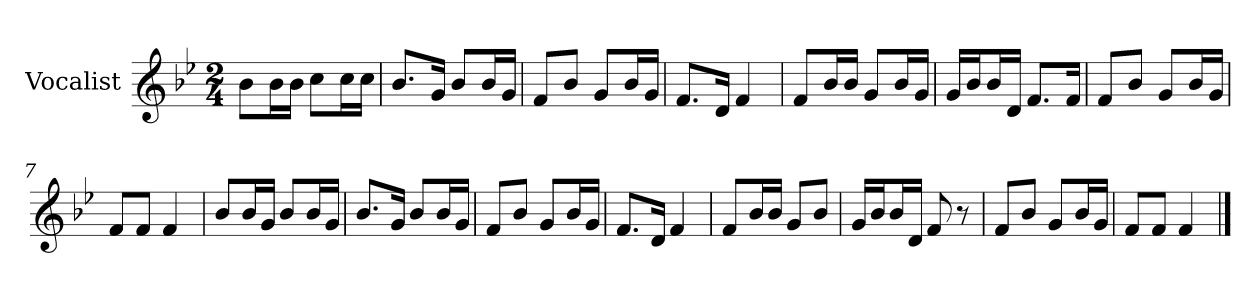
**kern
*part1
*staff1
*I"Vocalist
*k[b-e-]
*B-:
*M2/4
=
8b-L
16b-L
16b-JJ
8ccL
16ccL
16ccJJ
=1
8.b-L
16gJk
8b-L
16b-L
16gJJ
=2
8fL
8b-J
8gL
16b-L
16gJJ
=3
8.fL
16dJk
4f
=4
8fL
16b-L
16b-JJ
8gL
16b-L
16gJJ
=5
16gLL
16b-J
16b-L
16dJJ
8.fL
16fJk
=6
8fL
8b-J
8gL
16b-L
16gJJ
=7
8fL
8fJ
4f
=8
8b-L
16b-L
16gJJ
8b-L
16b-L
16gJJ
=9
8.b-L
16gJk
8b-L
16b-L
16gJJ
=10
8fL
8b-J
8gL
16b-L
16gJJ
=11
8.fL
16dJk
4f
=12
8fL
16b-L
16b-JJ
8gL
8b-J
=13
16gLL
16b-J
16b-L
16dJJ
8f
8r
=14
8fL
8b-J
8gL
16b-L
16gJJ
=15
8fL
8fJ
4f
==
*-
